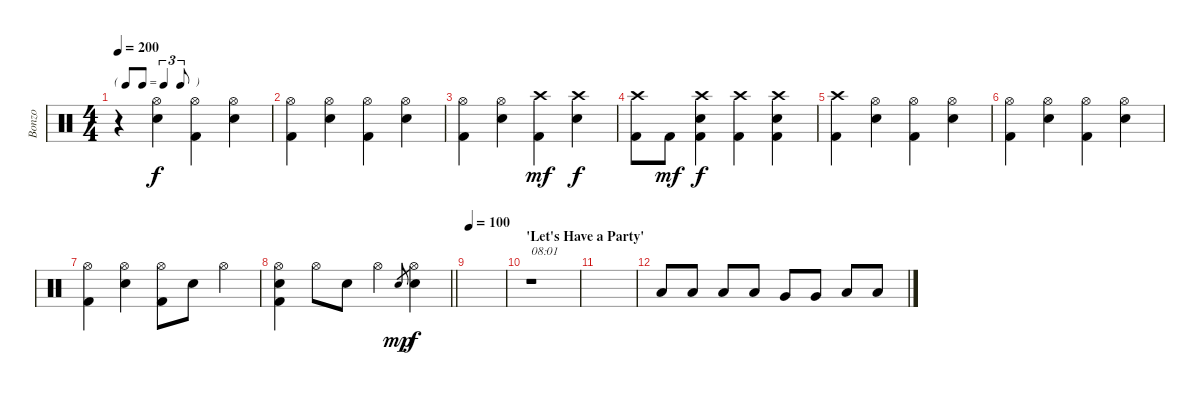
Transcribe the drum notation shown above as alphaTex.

\track ("Bonzo" "Bonzo") {instrument percussion}
\staff {score}
\articulation defaults
\ts (4 4)
\tf triplet8th
\tempo 200
\clef neutral
\ks c
r.4{dy f} ("Hi-Hat (open)" "Snare (hit) 2").4 ("Hi-Hat (open)" "Kick (hit) 2").4 ("Hi-Hat (open)" "Snare (hit) 2").4 |
("Hi-Hat (open)" "Kick (hit) 2").4 ("Hi-Hat (open)" "Snare (hit) 2").4 ("Hi-Hat (open)" "Kick (hit) 2").4 ("Hi-Hat (open)" "Snare (hit) 2").4 |
("Hi-Hat (open)" "Kick (hit) 2").4 ("Hi-Hat (open)" "Snare (hit) 2").4 ("Crash high (hit)" "Kick (hit) 2").4{dy mf} ("Crash high (hit)" "Snare (hit) 2").4{dy f} |
("Crash high (hit)" "Kick (hit) 2").8 "Kick (hit) 2".8{dy mf} ("Crash high (hit)" "Snare (hit) 2" "Kick (hit) 2").4{dy f} ("Crash high (hit)" "Kick (hit) 2").4 ("Crash high (hit)" "Snare (hit) 2" "Kick (hit) 2").4 |
("Crash high (hit)" "Kick (hit) 2").4 ("Hi-Hat (open)" "Snare (hit) 2").4 ("Hi-Hat (open)" "Kick (hit) 2").4 ("Hi-Hat (open)" "Snare (hit) 2").4 |
("Hi-Hat (open)" "Kick (hit) 2").4 ("Hi-Hat (open)" "Snare (hit) 2").4 ("Hi-Hat (open)" "Kick (hit) 2").4 ("Hi-Hat (open)" "Snare (hit) 2").4 |
("Hi-Hat (open)" "Kick (hit) 2").4 ("Hi-Hat (open)" "Snare (hit) 2").4 ("Hi-Hat (open)" "Kick (hit) 2").8 "Snare (hit) 2".8 "Hi-Hat (open)".4 |
\barLineRight lightlight
("Hi-Hat (open)" "Snare (hit) 2" "Kick (hit) 2").4 "Hi-Hat (open)".8 "Snare (hit) 2".8 "Hi-Hat (open)".4 "Snare (hit) 2".8{gr dy mp} ("Hi-Hat (open)" "Snare (hit) 2").4{dy f} |
\tempo 100
|
\section ("" "'Let's Have a Party'")
r.1{txt "08:01"} |
|
"Low Tom (hit)".8 "Low Tom (hit)".8 "Low Tom (hit)".8 "Low Tom (hit)".8 "Very Low Tom (hit)".8 "Very Low Tom (hit)".8 "Low Floor Tom (hit)".8 "Low Floor Tom (hit)".8
